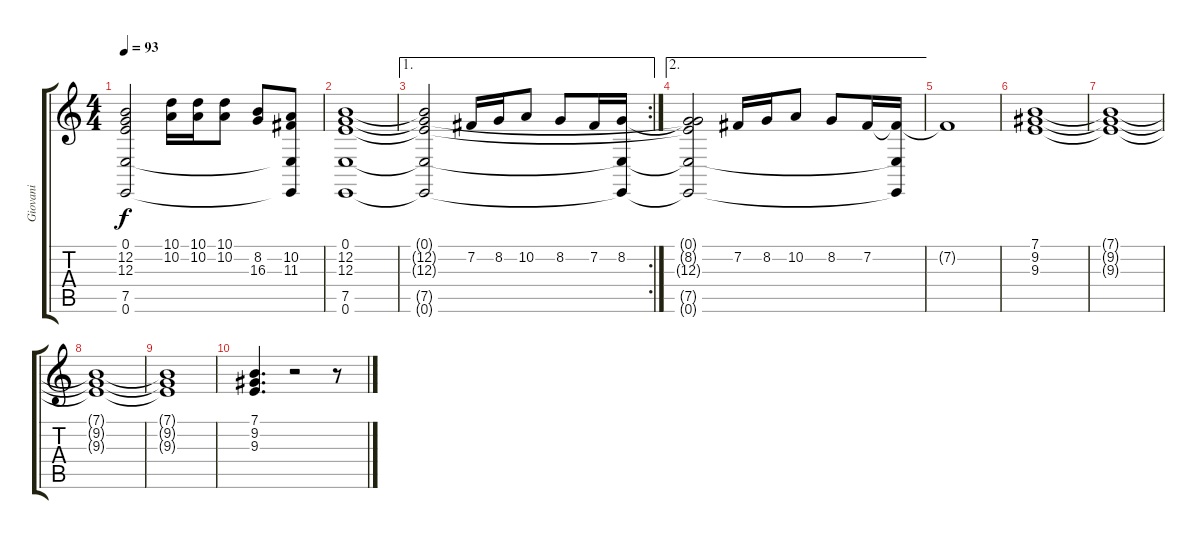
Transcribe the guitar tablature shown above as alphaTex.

\track ("Giovani" "Giovani") {instrument tremolostrings}
\staff {score tabs}
\tuning (E4 B3 G3 D3 A2 E2) {hide}
\ts (4 4)
\tempo 93
\clef g2
\ks c
(0.1{t} 12.2{t} 12.3{t} 7.5{t} 0.6{t}).2{dy f} (10.1 10.2).16 (10.1 10.2).16 (10.1 10.2).8 (8.2 16.3).8 (10.2 11.3 7.5{t} 0.6{t}).8 |
(0.1 12.2 12.3 7.5 0.6).1 |
\ae 1
\rc 2
(0.1{t} 12.2{t} 12.3{t} 7.5{t} 0.6{t}).2 7.2.16 8.2.16 10.2.8 8.2.8 7.2.16 (8.2 7.5{t} 0.6{t}).16 |
\ae 2
(0.1{t} 8.2{t} 12.3{t} 7.5{t} 0.6{t}).2 7.2.16 8.2.16 10.2.8 8.2.8 7.2.16 (7.2{t} 7.5{t} 0.6{t}).16 |
7.2{t}.1 |
(7.1 9.2 9.3).1 |
(7.1{t} 9.2{t} 9.3{t}).1 |
(7.1{t} 9.2{t} 9.3{t}).1 |
(7.1{t} 9.2{t} 9.3{t}).1 |
(7.1 9.2 9.3).4{d} r.2 r.8
